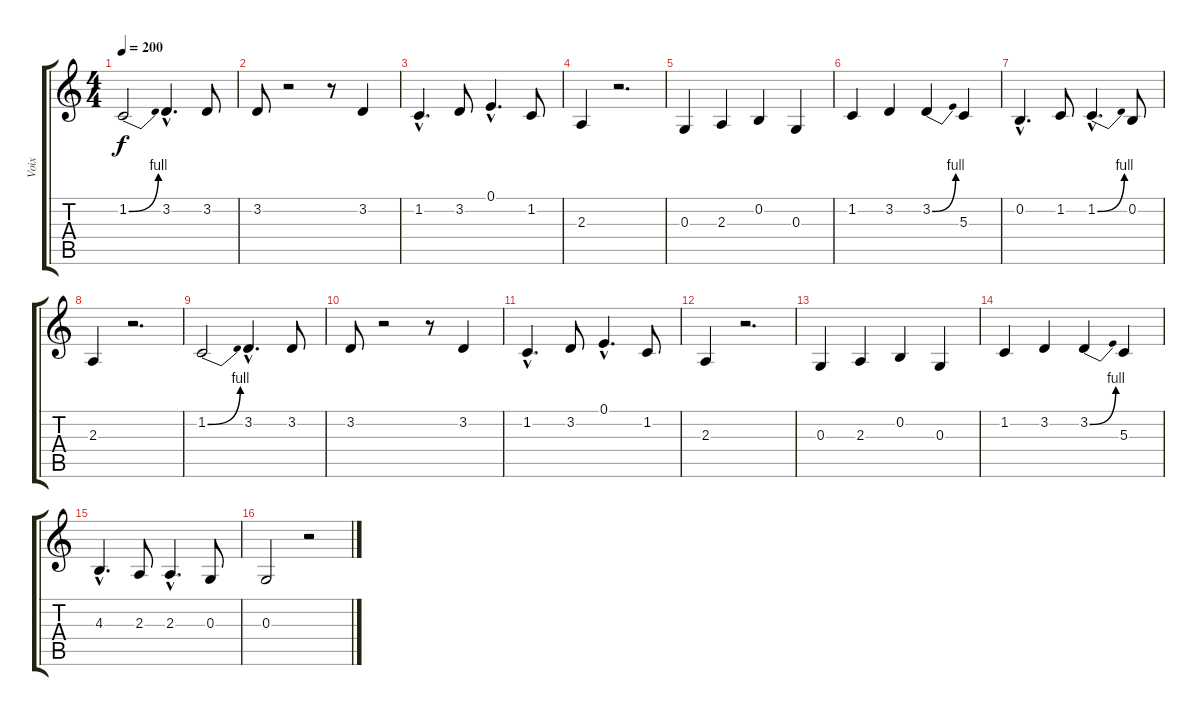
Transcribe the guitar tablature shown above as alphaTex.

\track ("Voix" "Voix") {instrument altosax}
\staff {score tabs}
\tuning (E4 B3 G3 D3 A2 E2) {hide}
\ts (4 4)
\tempo 200
\clef g2
\ks c
1.2{be (bend 0 0 60 4)}.2{dy f} 3.2{hac}.4{d} 3.2.8 |
3.2.8 r.2 r.8 3.2.4 |
1.2{hac}.4{d} 3.2.8 0.1{hac}.4{d} 1.2.8 |
2.3.4 r.2{d} |
0.3.4 2.3.4 0.2.4 0.3.4 |
1.2.4 3.2.4 3.2{be (bend 0 0 60 4)}.4 5.3.4 |
0.2{hac}.4{d} 1.2.8 1.2{be (bend 0 0 60 4) hac}.4{d} 0.2.8 |
2.3.4 r.2{d} |
1.2{be (bend 0 0 60 4)}.2 3.2{hac}.4{d} 3.2.8 |
3.2.8 r.2 r.8 3.2.4 |
1.2{hac}.4{d} 3.2.8 0.1{hac}.4{d} 1.2.8 |
2.3.4 r.2{d} |
0.3.4 2.3.4 0.2.4 0.3.4 |
1.2.4 3.2.4 3.2{be (bend 0 0 60 4)}.4 5.3.4 |
4.3{hac}.4{d} 2.3.8 2.3{hac}.4{d} 0.3.8 |
0.3.2 r.2
